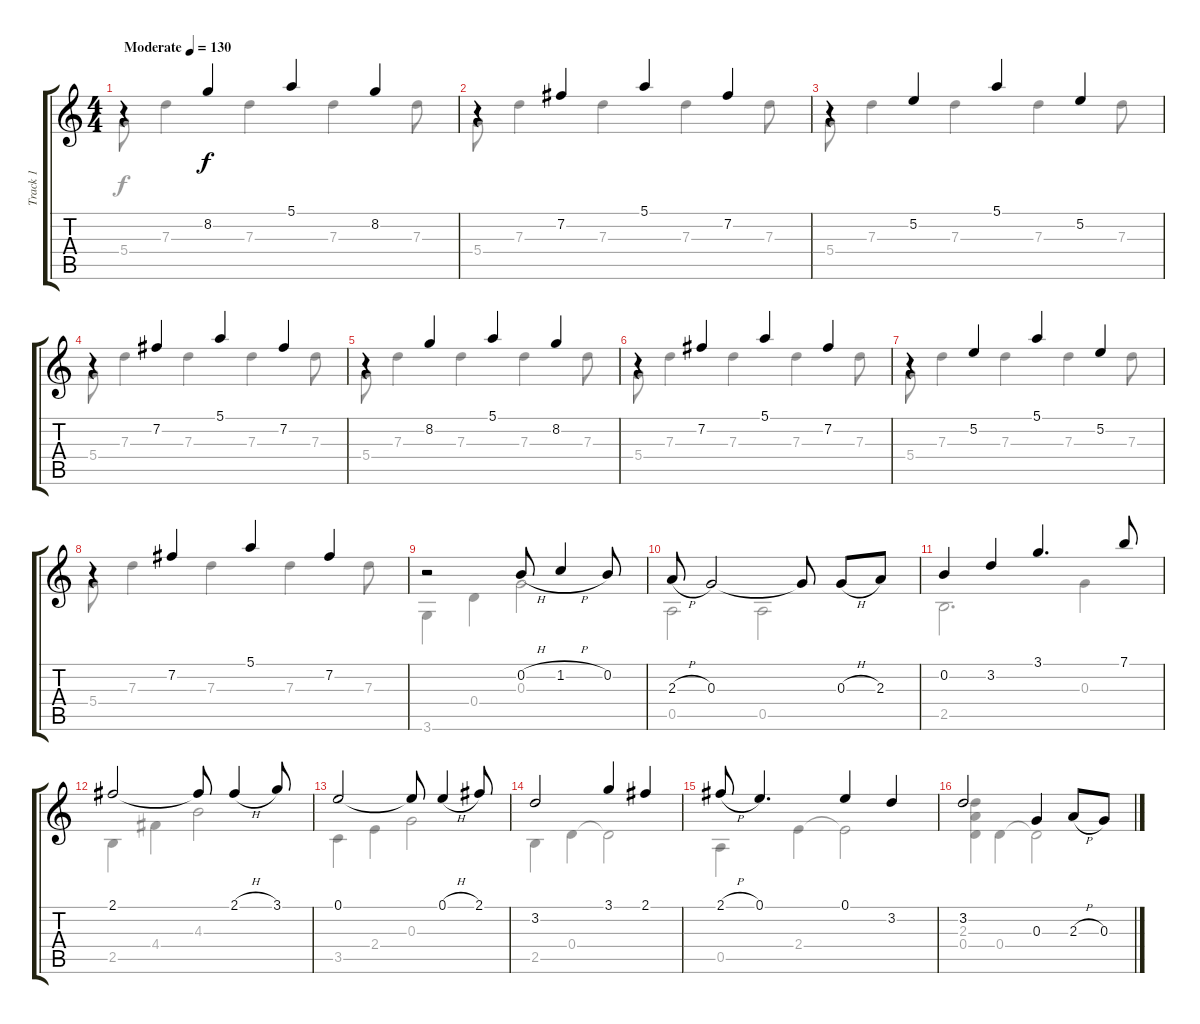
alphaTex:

\track ("Track 1" "Track 1") {instrument acousticguitarsteel}
\staff {score tabs}
\tuning (E4 B3 G3 D3 A2 E2) {hide}
\voice
\ts (4 4)
\tempo (130 "Moderate")
\clef g2
\ks c
r.4{dy f instrument acousticguitarsteel} 8.2.4 5.1.4 8.2.4 |
r.4 7.2.4 5.1.4 7.2.4 |
r.4 5.2.4 5.1.4 5.2.4 |
r.4 7.2.4 5.1.4 7.2.4 |
r.4 8.2.4 5.1.4 8.2.4 |
r.4 7.2.4 5.1.4 7.2.4 |
r.4 5.2.4 5.1.4 5.2.4 |
r.4 7.2.4 5.1.4 7.2.4 |
r.2 0.2{h}.8 1.2{h}.4 0.2.8 |
2.3{h}.8 0.3.2 0.3{t}.8 0.3{h}.8 2.3.8 |
0.2.4 3.2.4 3.1.4{d} 7.1.8 |
2.1.2 2.1{t}.8 2.1{h}.4 3.1.8 |
0.1.2 0.1{t}.8 0.1{h}.4 2.1.8 |
3.2.2 3.1.4 2.1.4 |
2.1{h}.8 0.1.4{d} 0.1.4 3.2.4 |
3.2.2 0.3.4 2.3{h}.8 0.3.8
\voice
\clef g2
\ottava regular
\simile none
\ks c
5.4.8{dy f} 7.3.4 7.3.4 7.3.4 7.3.8 |
5.4.8 7.3.4 7.3.4 7.3.4 7.3.8 |
5.4.8 7.3.4 7.3.4 7.3.4 7.3.8 |
5.4.8 7.3.4 7.3.4 7.3.4 7.3.8 |
5.4.8 7.3.4 7.3.4 7.3.4 7.3.8 |
5.4.8 7.3.4 7.3.4 7.3.4 7.3.8 |
5.4.8 7.3.4 7.3.4 7.3.4 7.3.8 |
5.4.8 7.3.4 7.3.4 7.3.4 7.3.8 |
3.6.4 0.4.4 0.3.2 |
0.5.2 0.5.2 |
2.5.2{d} 0.3.4 |
2.5.4 4.4.4 4.3.2 |
3.5.4 2.4.4 0.3.2 |
2.5.4 0.4.4 0.4{t}.2 |
0.5.4 2.4.4 2.4{t}.2 |
(3.2 2.3 0.4).4 0.4.4 0.4{t}.2
